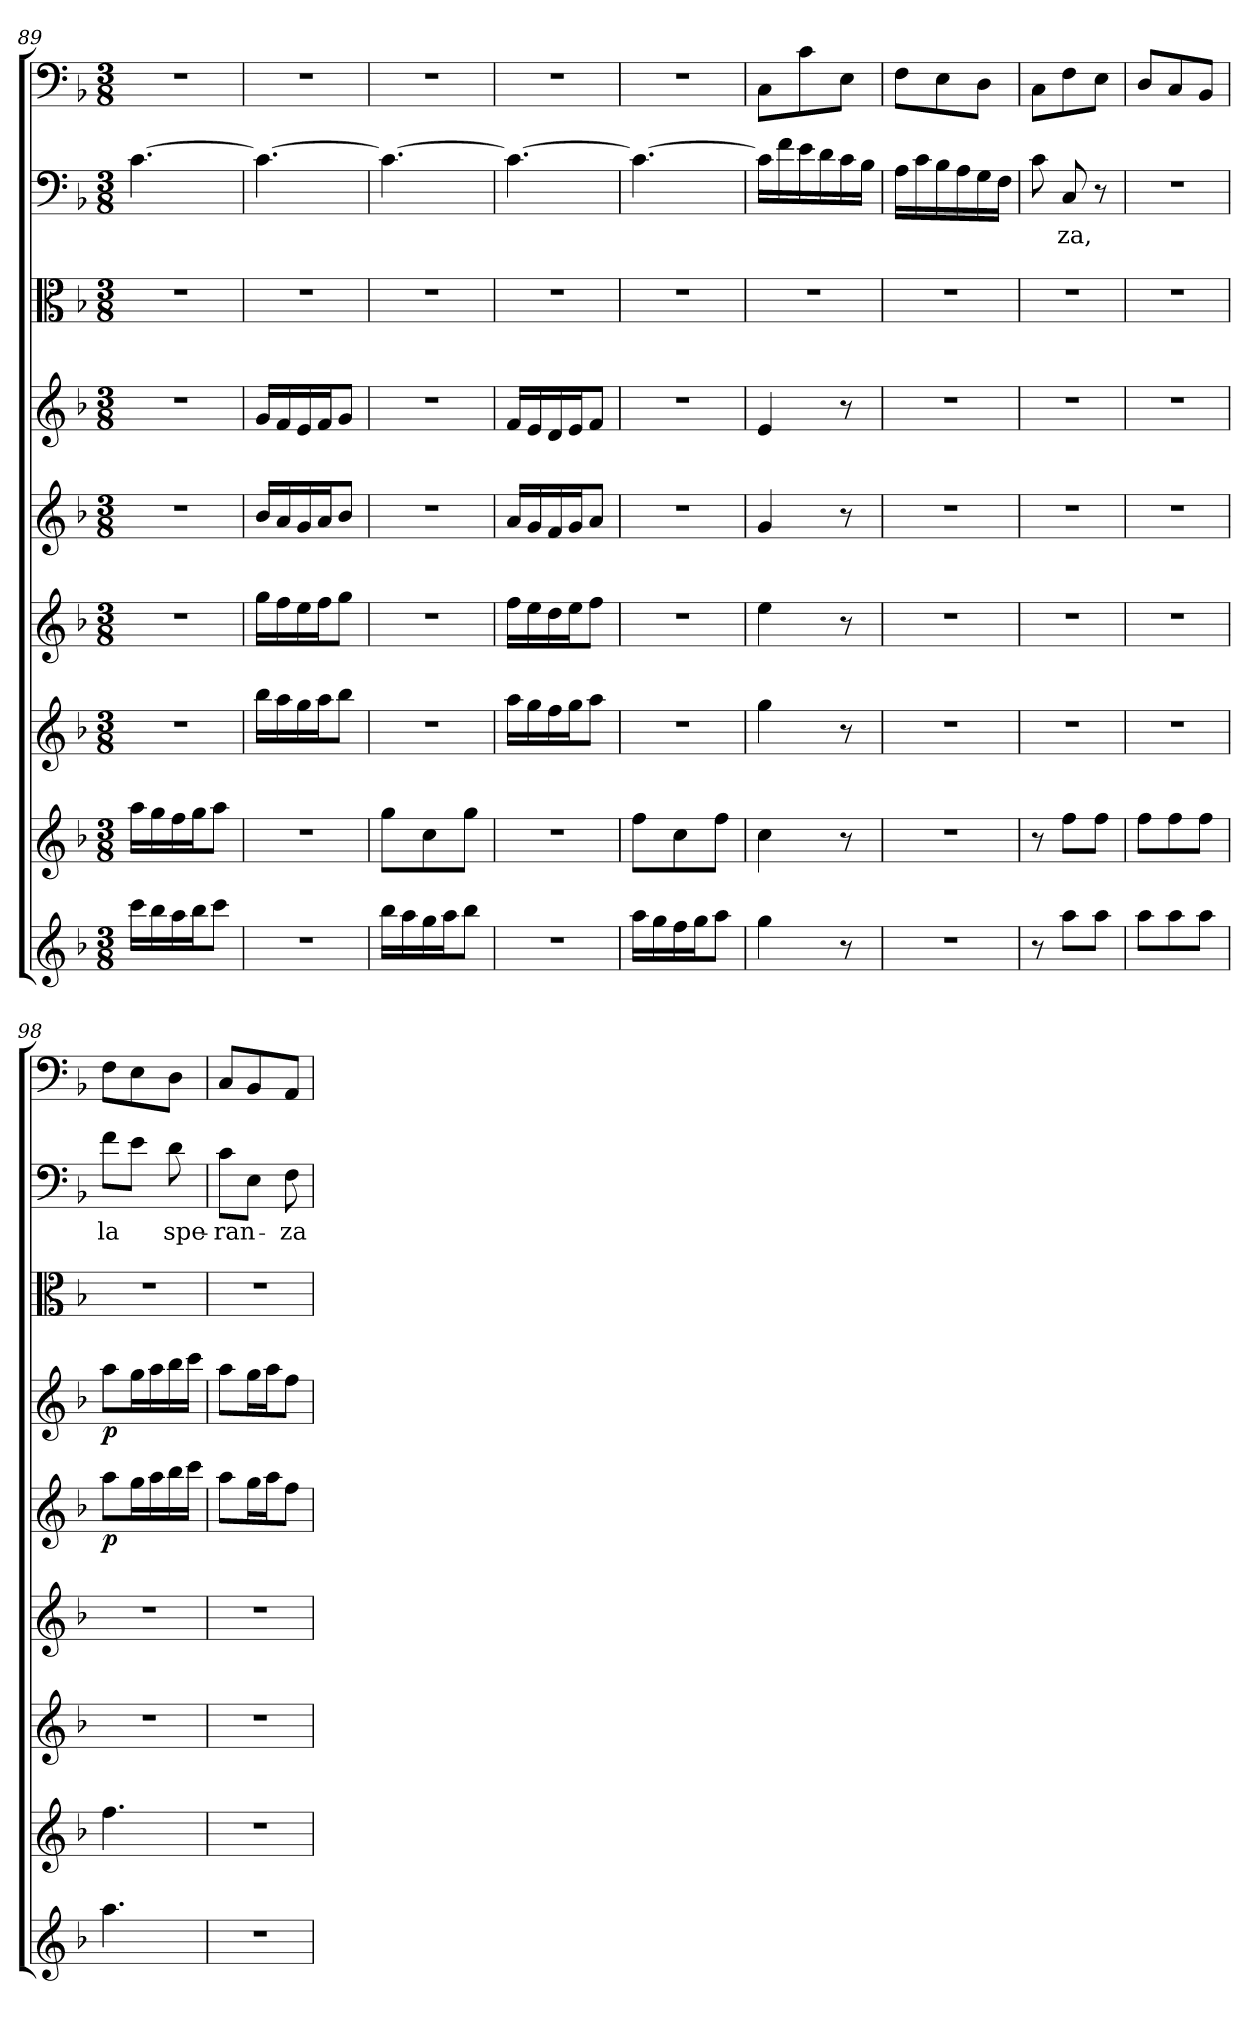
**kern	**kern	**kern	**kern	**kern	**dynam	**kern	**dynam	**kern	**kern	**text	**kern
*part9	*part8	*part7	*part6	*part5	*part5	*part4	*part4	*part3	*part2	*part2	*part1
*staff9	*staff8	*staff7	*staff6	*staff5	*staff5	*staff4	*staff4	*staff3	*staff2	*staff2	*staff1
*clefG2	*clefG2	*clefG2	*clefG2	*clefG2	*	*clefG2	*	*clefC3	*clefF4	*	*clefF4
*k[b-]	*k[b-]	*k[b-]	*k[b-]	*k[b-]	*	*k[b-]	*	*k[b-]	*k[b-]	*	*k[b-]
*F:	*F:	*F:	*F:	*F:	*	*F:	*	*F:	*F:	*	*F:
*M3/8	*M3/8	*M3/8	*M3/8	*M3/8	*	*M3/8	*	*M3/8	*M3/8	*	*M3/8
=89	=89	=89	=89	=89	=89	=89	=89	=89	=89	=89	=89
16ccc\LL	16aa\LL	4.r	4.r	4.r	.	4.r	.	4.r	[4.c\	.	4.r
16bb-\	16gg\	.	.	.	.	.	.	.	.	.	.
16aa\	16ff\	.	.	.	.	.	.	.	.	.	.
16bb-\J	16gg\J	.	.	.	.	.	.	.	.	.	.
8ccc\J	8aa\J	.	.	.	.	.	.	.	.	.	.
=90	=90	=90	=90	=90	=90	=90	=90	=90	=90	=90	=90
4.r	4.r	16bb-\LL	16gg\LL	16b-/LL	.	16g/LL	.	4.r	4.c\_	.	4.r
.	.	16aa\	16ff\	16a/	.	16f/	.	.	.	.	.
.	.	16gg\	16ee\	16g/	.	16e/	.	.	.	.	.
.	.	16aa\J	16ff\J	16a/J	.	16f/J	.	.	.	.	.
.	.	8bb-\J	8gg\J	8b-/J	.	8g/J	.	.	.	.	.
=91	=91	=91	=91	=91	=91	=91	=91	=91	=91	=91	=91
16bb-\LL	8gg\L	4.r	4.r	4.r	.	4.r	.	4.r	4.c\_	.	4.r
16aa\	.	.	.	.	.	.	.	.	.	.	.
16gg\	8cc\	.	.	.	.	.	.	.	.	.	.
16aa\J	.	.	.	.	.	.	.	.	.	.	.
8bb-\J	8gg\J	.	.	.	.	.	.	.	.	.	.
=92	=92	=92	=92	=92	=92	=92	=92	=92	=92	=92	=92
4.r	4.r	16aa\LL	16ff\LL	16a/LL	.	16f/LL	.	4.r	4.c\_	.	4.r
.	.	16gg\	16ee\	16g/	.	16e/	.	.	.	.	.
.	.	16ff\	16dd\	16f/	.	16d/	.	.	.	.	.
.	.	16gg\J	16ee\J	16g/J	.	16e/J	.	.	.	.	.
.	.	8aa\J	8ff\J	8a/J	.	8f/J	.	.	.	.	.
=93	=93	=93	=93	=93	=93	=93	=93	=93	=93	=93	=93
16aa\LL	8ff\L	4.r	4.r	4.r	.	4.r	.	4.r	4.c\_	.	4.r
16gg\	.	.	.	.	.	.	.	.	.	.	.
16ff\	8cc\	.	.	.	.	.	.	.	.	.	.
16gg\J	.	.	.	.	.	.	.	.	.	.	.
8aa\J	8ff\J	.	.	.	.	.	.	.	.	.	.
=94	=94	=94	=94	=94	=94	=94	=94	=94	=94	=94	=94
4gg\	4cc\	4gg\	4ee\	4g/	.	4e/	.	4.r	16c\LL]	.	8C\L
.	.	.	.	.	.	.	.	.	16f\	.	.
.	.	.	.	.	.	.	.	.	16e\	.	8c\
.	.	.	.	.	.	.	.	.	16d\	.	.
8r	8r	8r	8r	8r	.	8r	.	.	16c\	.	8E\J
.	.	.	.	.	.	.	.	.	16B-\JJ	.	.
=95	=95	=95	=95	=95	=95	=95	=95	=95	=95	=95	=95
4.r	4.r	4.r	4.r	4.r	.	4.r	.	4.r	16A\LL	.	8F\L
.	.	.	.	.	.	.	.	.	16c\	.	.
.	.	.	.	.	.	.	.	.	16B-\	.	8E\
.	.	.	.	.	.	.	.	.	16A\	.	.
.	.	.	.	.	.	.	.	.	16G\	.	8D\J
.	.	.	.	.	.	.	.	.	16F\JJ	.	.
=96	=96	=96	=96	=96	=96	=96	=96	=96	=96	=96	=96
8r	8r	4.r	4.r	4.r	.	4.r	.	4.r	8c\	.	8C\L
8aa\L	8ff\L	.	.	.	.	.	.	.	8C/	-za,	8F\
8aa\J	8ff\J	.	.	.	.	.	.	.	8r	.	8E\J
=97	=97	=97	=97	=97	=97	=97	=97	=97	=97	=97	=97
8aa\L	8ff\L	4.r	4.r	4.r	.	4.r	.	4.r	4.r	.	8D/L
8aa\	8ff\	.	.	.	.	.	.	.	.	.	8C/
8aa\J	8ff\J	.	.	.	.	.	.	.	.	.	8BB-/J
=98	=98	=98	=98	=98	=98	=98	=98	=98	=98	=98	=98
4.aa\	4.ff\	4.r	4.r	8aa\L	p	8aa\L	p	4.r	8f\L	la	8F\L
.	.	.	.	16gg\L	.	16gg\L	.	.	8e\J	.	8E\
.	.	.	.	16aa\	.	16aa\	.	.	.	.	.
.	.	.	.	16bb-\	.	16bb-\	.	.	8d\	spe-	8D\J
.	.	.	.	16ccc\JJ	.	16ccc\JJ	.	.	.	.	.
=99	=99	=99	=99	=99	=99	=99	=99	=99	=99	=99	=99
4.r	4.r	4.r	4.r	8aa\L	.	8aa\L	.	4.r	8c\L	-ran-	8C/L
.	.	.	.	16gg\L	.	16gg\L	.	.	8E\J	.	8BB-/
.	.	.	.	16aa\J	.	16aa\J	.	.	.	.	.
.	.	.	.	8ff\J	.	8ff\J	.	.	8F\	-za	8AA/J
=	=	=	=	=	=	=	=	=	=	=	=
*-	*-	*-	*-	*-	*-	*-	*-	*-	*-	*-	*-
